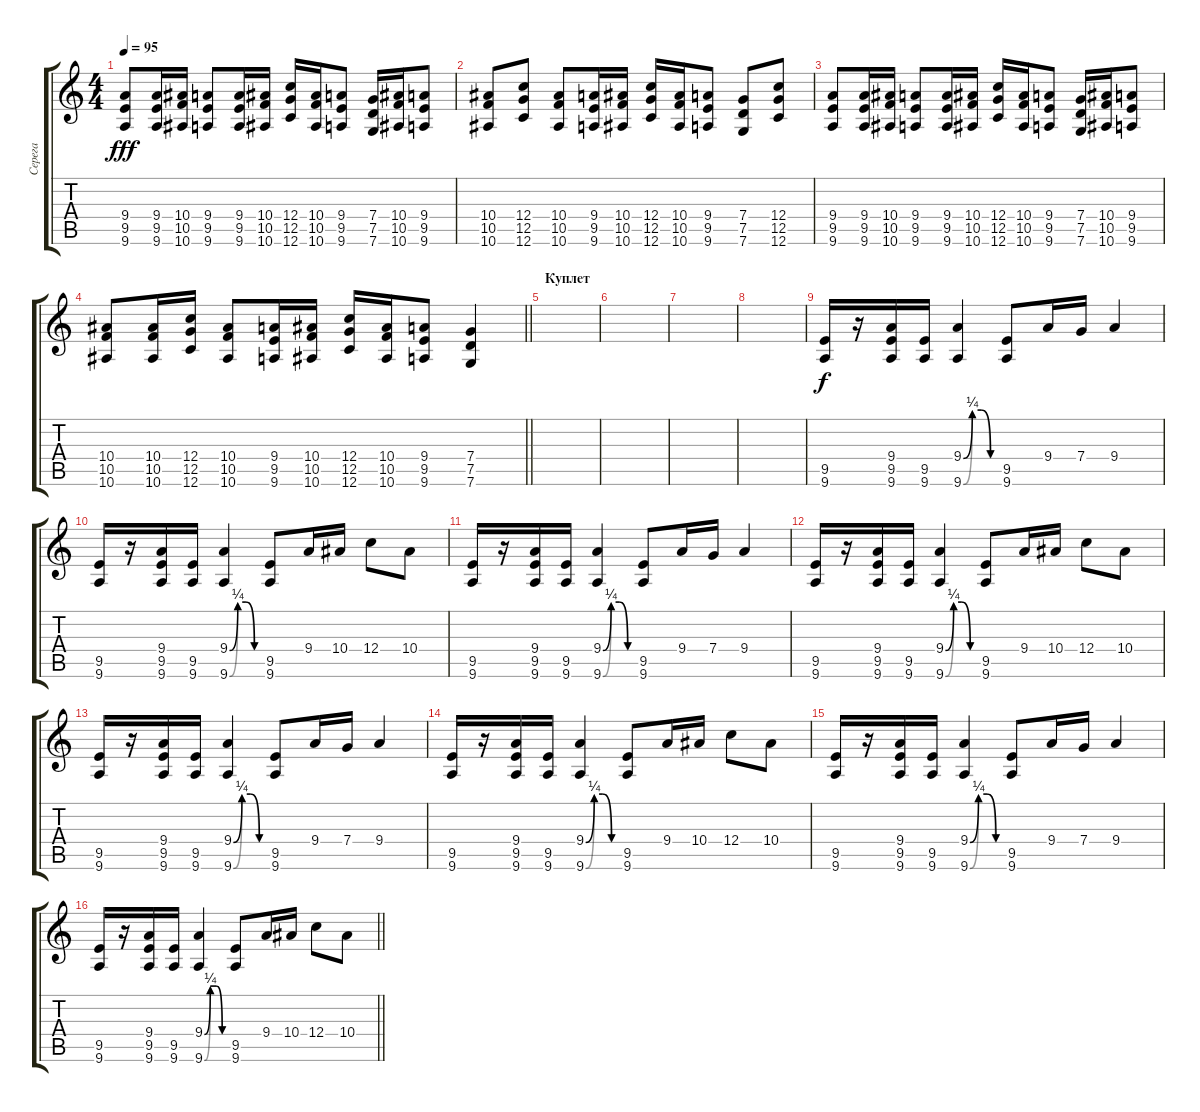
\track ("Серега" "Серега") {instrument distortionguitar}
\staff {score tabs}
\tuning (D4 A3 F3 C3 G2 C2) {hide}
\ts (4 4)
\tempo 95
\clef g2
\ks c
(9.4 9.5 9.6).8{dy fff} (9.4 9.5 9.6).16 (10.4 10.5 10.6).16 (9.4 9.5 9.6).8 (9.4 9.5 9.6).16 (10.4 10.5 10.6).16 (12.4 12.5 12.6).16 (10.4 10.5 10.6).16 (9.4 9.5 9.6).8 (7.4 7.5 7.6).16 (10.4 10.5 10.6).16 (9.4 9.5 9.6).8 |
(10.4 10.5 10.6).8 (12.4 12.5 12.6).8 (10.4 10.5 10.6).8 (9.4 9.5 9.6).16 (10.4 10.5 10.6).16 (12.4 12.5 12.6).16 (10.4 10.5 10.6).16 (9.4 9.5 9.6).8 (7.4 7.5 7.6).8 (12.4 12.5 12.6).8 |
(9.4 9.5 9.6).8 (9.4 9.5 9.6).16 (10.4 10.5 10.6).16 (9.4 9.5 9.6).8 (9.4 9.5 9.6).16 (10.4 10.5 10.6).16 (12.4 12.5 12.6).16 (10.4 10.5 10.6).16 (9.4 9.5 9.6).8 (7.4 7.5 7.6).16 (10.4 10.5 10.6).16 (9.4 9.5 9.6).8 |
\barLineRight lightlight
(10.4 10.5 10.6).8 (10.4 10.5 10.6).16 (12.4 12.5 12.6).16 (10.4 10.5 10.6).8 (9.4 9.5 9.6).16 (10.4 10.5 10.6).16 (12.4 12.5 12.6).16 (10.4 10.5 10.6).16 (9.4 9.5 9.6).8 (7.4 7.5 7.6).4 |
\section ("" "Куплет")
|
|
|
|
(9.5 9.6).16{dy f} r.16 (9.4 9.5 9.6).16 (9.5 9.6).16 (9.4{be (custom 0 0 15 1 30 1 46 0 60 0)} 9.6{be (custom 0 0 15 1 30 1 45 0 60 0)}).4 (9.5 9.6).8 9.4.16 7.4.16 9.4.4 |
(9.5 9.6).16 r.16 (9.4 9.5 9.6).16 (9.5 9.6).16 (9.4{be (custom 0 0 15 1 30 1 46 0 60 0)} 9.6{be (custom 0 0 15 1 30 1 45 0 60 0)}).4 (9.5 9.6).8 9.4.16 10.4.16 12.4.8 10.4.8 |
(9.5 9.6).16 r.16 (9.4 9.5 9.6).16 (9.5 9.6).16 (9.4{be (custom 0 0 15 1 30 1 46 0 60 0)} 9.6{be (custom 0 0 15 1 30 1 45 0 60 0)}).4 (9.5 9.6).8 9.4.16 7.4.16 9.4.4 |
(9.5 9.6).16 r.16 (9.4 9.5 9.6).16 (9.5 9.6).16 (9.4{be (custom 0 0 15 1 30 1 46 0 60 0)} 9.6{be (custom 0 0 15 1 30 1 45 0 60 0)}).4 (9.5 9.6).8 9.4.16 10.4.16 12.4.8 10.4.8 |
(9.5 9.6).16 r.16 (9.4 9.5 9.6).16 (9.5 9.6).16 (9.4{be (custom 0 0 15 1 30 1 46 0 60 0)} 9.6{be (custom 0 0 15 1 30 1 45 0 60 0)}).4 (9.5 9.6).8 9.4.16 7.4.16 9.4.4 |
(9.5 9.6).16 r.16 (9.4 9.5 9.6).16 (9.5 9.6).16 (9.4{be (custom 0 0 15 1 30 1 46 0 60 0)} 9.6{be (custom 0 0 15 1 30 1 45 0 60 0)}).4 (9.5 9.6).8 9.4.16 10.4.16 12.4.8 10.4.8 |
(9.5 9.6).16 r.16 (9.4 9.5 9.6).16 (9.5 9.6).16 (9.4{be (custom 0 0 15 1 30 1 46 0 60 0)} 9.6{be (custom 0 0 15 1 30 1 45 0 60 0)}).4 (9.5 9.6).8 9.4.16 7.4.16 9.4.4 |
\barLineRight lightlight
(9.5 9.6).16 r.16 (9.4 9.5 9.6).16 (9.5 9.6).16 (9.4{be (custom 0 0 15 1 30 1 46 0 60 0)} 9.6{be (custom 0 0 15 1 30 1 45 0 60 0)}).4 (9.5 9.6).8 9.4.16 10.4.16 12.4.8 10.4.8
